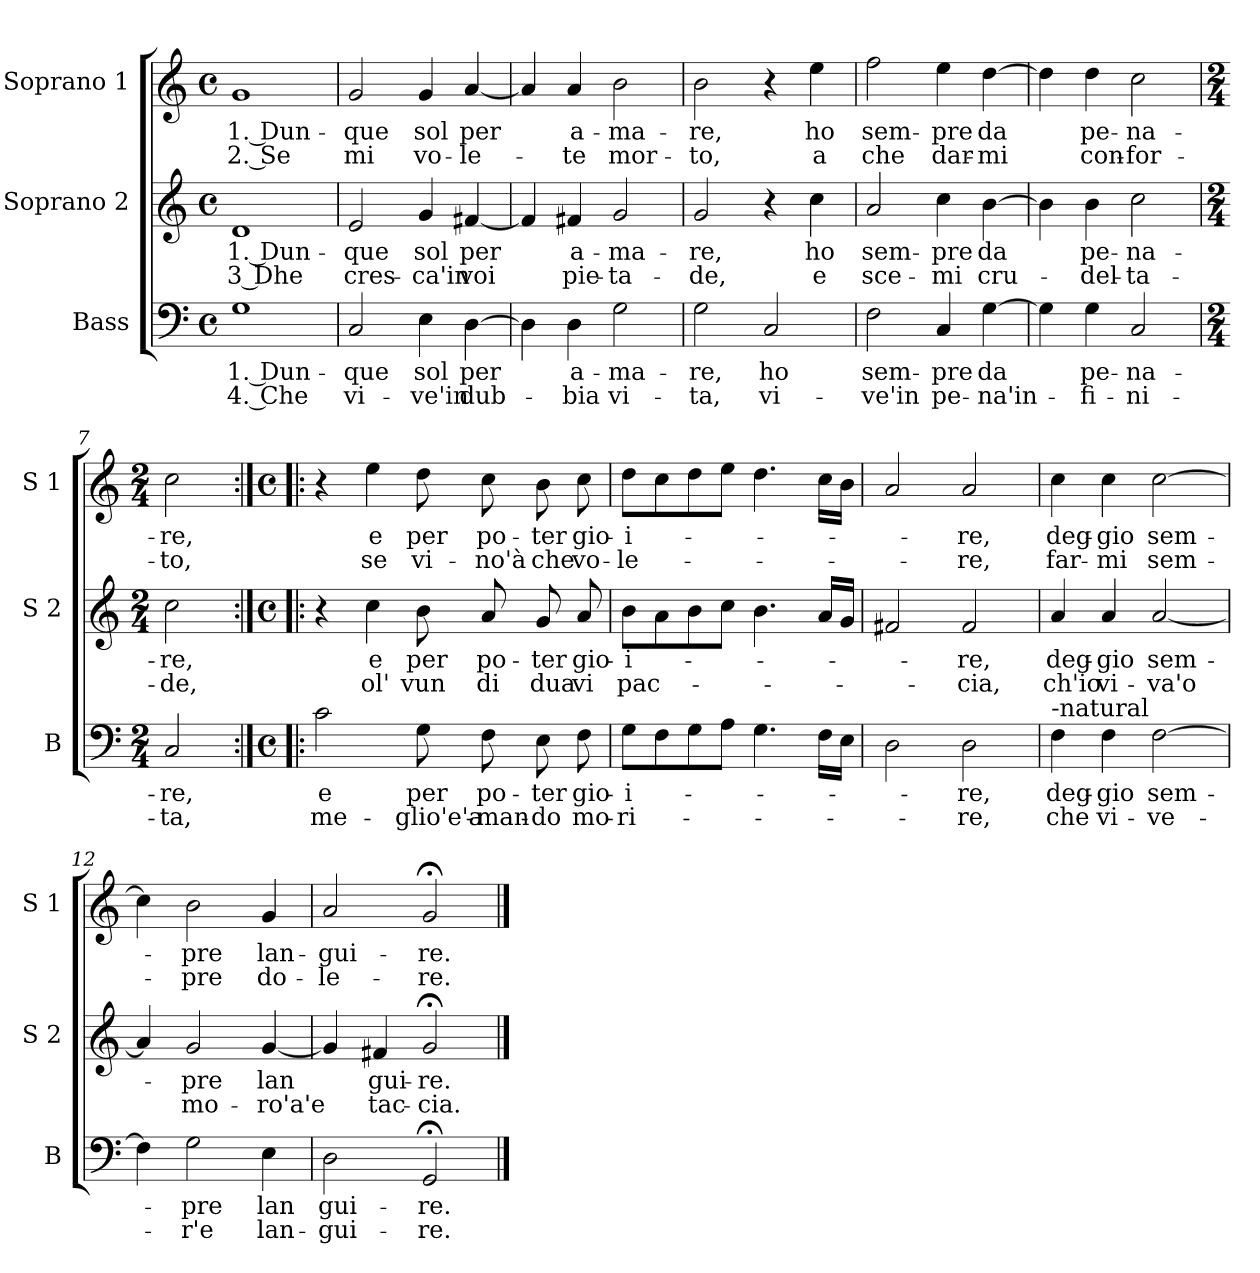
**kern	**text	**text	**kern	**text	**text	**kern	**text	**text
*part3	*part3	*part3	*part2	*part2	*part2	*part1	*part1	*part1
*staff3	*staff3	*staff3	*staff2	*staff2	*staff2	*staff1	*staff1	*staff1
*I"Bass	*	*	*I"Soprano 2	*	*	*I"Soprano 1	*	*
*I'B	*	*	*I'S 2	*	*	*I'S 1	*	*
*clefF4	*	*	*clefG2	*	*	*clefG2	*	*
*k[]	*	*	*k[]	*	*	*k[]	*	*
*C:	*	*	*C:	*	*	*C:	*	*
*M4/4	*	*	*M4/4	*	*	*M4/4	*	*
*met(c)	*	*	*met(c)	*	*	*met(c)	*	*
=1	=1	=1	=1	=1	=1	=1	=1	=1
!	!LO:LY:b	!LO:LY:b	!	!LO:LY:b	!LO:LY:b	!	!LO:LY:b	!LO:LY:b
1G	1. Dun-	4. Che	1d	1. Dun-	3 Dhe	1g	1. Dun-	2. Se
=2	=2	=2	=2	=2	=2	=2	=2	=2
!	!LO:LY:b	!LO:LY:b	!	!LO:LY:b	!LO:LY:b	!	!LO:LY:b	!LO:LY:b
2C/	-que	vi-	2e/	-que	cres-	2g/	-que	mi
!	!LO:LY:b	!LO:LY:b	!	!LO:LY:b	!LO:LY:b	!	!LO:LY:b	!LO:LY:b
4E\	sol	-ve'in	4g/	sol	-ca'in	4g/	sol	vo-
!	!LO:LY:b	!LO:LY:b	!	!LO:LY:b	!LO:LY:b	!	!LO:LY:b	!LO:LY:b
[4D\	per	dub-	[4f#X/	per	voi	[4a/	per	-le-
=3	=3	=3	=3	=3	=3	=3	=3	=3
4D\]	.	.	4f#/]	.	.	4a/]	.	.
!	!LO:LY:b	!LO:LY:b	!	!LO:LY:b	!LO:LY:b	!	!LO:LY:b	!LO:LY:b
4D\	a-	-bia	4f#X/	a-	pie-	4a/	a-	-te
!	!LO:LY:b	!LO:LY:b	!	!LO:LY:b	!LO:LY:b	!	!LO:LY:b	!LO:LY:b
2G\	-ma-	vi-	2g/	-ma-	-ta-	2b\	-ma-	mor-
=4	=4	=4	=4	=4	=4	=4	=4	=4
!	!LO:LY:b	!LO:LY:b	!	!LO:LY:b	!LO:LY:b	!	!LO:LY:b	!LO:LY:b
2G\	-re,	-ta,	2g/	-re,	-de,	2b\	-re,	-to,
!	!LO:LY:b	!LO:LY:b	!	!	!	!	!	!
2C/	ho	vi-	4r	.	.	4r	.	.
!	!	!	!	!LO:LY:b	!LO:LY:b	!	!LO:LY:b	!LO:LY:b
.	.	.	4cc\	ho	e	4ee\	ho	a
=5	=5	=5	=5	=5	=5	=5	=5	=5
!	!LO:LY:b	!LO:LY:b	!	!LO:LY:b	!LO:LY:b	!	!LO:LY:b	!LO:LY:b
2F\	sem-	-ve'in	2a/	sem-	sce-	2ff\	sem-	che
!	!LO:LY:b	!LO:LY:b	!	!LO:LY:b	!LO:LY:b	!	!LO:LY:b	!LO:LY:b
4C/	-pre	pe-	4cc\	-pre	-mi	4ee\	-pre	dar-
!	!LO:LY:b	!LO:LY:b	!	!LO:LY:b	!LO:LY:b	!	!LO:LY:b	!LO:LY:b
[4G\	da	-na'in-	[4b\	da	cru-	[4dd\	da	-mi
!!LO:LB:g=z
=6	=6	=6	=6	=6	=6	=6	=6	=6
4G\]	.	.	4b\]	.	.	4dd\]	.	.
!	!LO:LY:b	!LO:LY:b	!	!LO:LY:b	!LO:LY:b	!	!LO:LY:b	!LO:LY:b
4G\	pe-	-fi-	4b\	pe-	-del-	4dd\	pe-	con-
!	!LO:LY:b	!LO:LY:b	!	!LO:LY:b	!LO:LY:b	!	!LO:LY:b	!LO:LY:b
2C/	-na-	-ni-	2cc\	-na-	-ta-	2cc\	-na-	-for-
=7	=7	=7	=7	=7	=7	=7	=7	=7
*M2/4	*	*	*M2/4	*	*	*M2/4	*	*
!	!LO:LY:b	!LO:LY:b	!	!LO:LY:b	!LO:LY:b	!	!LO:LY:b	!LO:LY:b
2C/	-re,	-ta,	2cc\	-re,	-de,	2cc\	-re,	-to,
=8:|!|:	=8:|!|:	=8:|!|:	=8:|!|:	=8:|!|:	=8:|!|:	=8:|!|:	=8:|!|:	=8:|!|:
*M4/4	*	*	*M4/4	*	*	*M4/4	*	*
*met(c)	*	*	*met(c)	*	*	*met(c)	*	*
!	!LO:LY:b	!LO:LY:b	!	!	!	!	!	!
2c\	e	me-	4r	.	.	4r	.	.
!	!	!	!	!LO:LY:b	!LO:LY:b	!	!LO:LY:b	!LO:LY:b
.	.	.	4cc\	e	ol'	4ee\	e	se
!	!LO:LY:b	!LO:LY:b	!	!LO:LY:b	!LO:LY:b	!	!LO:LY:b	!LO:LY:b
8G\	per	-glio'e'a-	8b\	per	vun	8dd\	per	vi-
!	!LO:LY:b	!LO:LY:b	!	!LO:LY:b	!LO:LY:b	!	!LO:LY:b	!LO:LY:b
8F\	po-	-man-	8a/	po-	di	8cc\	po-	-no'à
!	!LO:LY:b	!LO:LY:b	!	!LO:LY:b	!LO:LY:b	!	!LO:LY:b	!LO:LY:b
8E\	-ter	-do	8g/	-ter	dua	8b\	-ter	che
!	!LO:LY:b	!LO:LY:b	!	!LO:LY:b	!LO:LY:b	!	!LO:LY:b	!LO:LY:b
8F\	gio-	mo-	8a/	gio-	vi	8cc\	gio-	vo-
=9	=9	=9	=9	=9	=9	=9	=9	=9
!	!LO:LY:b	!LO:LY:b	!	!LO:LY:b	!LO:LY:b	!	!LO:LY:b	!LO:LY:b
8G\L	-i-	-ri-	8b\L	-i-	pac-	8dd\L	-i-	-le-
8F\	.	.	8a\	.	.	8cc\	.	.
8G\	.	.	8b\	.	.	8dd\	.	.
8A\J	.	.	8cc\J	.	.	8ee\J	.	.
4.G\	.	.	4.b\	.	.	4.dd\	.	.
16F\LL	.	.	16a/LL	.	.	16cc\LL	.	.
16E\JJ	.	.	16g/JJ	.	.	16b\JJ	.	.
!!LO:LB:g=z
=10	=10	=10	=10	=10	=10	=10	=10	=10
2D\	.	.	2f#X/	.	.	2a/	.	.
!	!LO:LY:b	!LO:LY:b	!	!LO:LY:b	!LO:LY:b	!	!LO:LY:b	!LO:LY:b
2D\	-re,	-re,	2f#/	-re,	-cia,	2a/	-re,	-re,
=11	=11	=11	=11	=11	=11	=11	=11	=11
!LO:TX:a:t=-natural	!	!	!	!	!	!	!	!
!	!LO:LY:b	!LO:LY:b	!	!LO:LY:b	!LO:LY:b	!	!LO:LY:b	!LO:LY:b
4F\	deg-	che	4a/	deg-	ch'io	4cc\	deg-	far-
!	!LO:LY:b	!LO:LY:b	!	!LO:LY:b	!LO:LY:b	!	!LO:LY:b	!LO:LY:b
4F\	-gio	vi-	4a/	-gio	vi-	4cc\	-gio	-mi
!	!LO:LY:b	!LO:LY:b	!	!LO:LY:b	!LO:LY:b	!	!LO:LY:b	!LO:LY:b
[2F\	sem-	-ve-	[2a/	sem-	-va'o	[2cc\	sem-	sem-
=12	=12	=12	=12	=12	=12	=12	=12	=12
4F\]	.	.	4a/]	.	.	4cc\]	.	.
!	!LO:LY:b	!LO:LY:b	!	!LO:LY:b	!LO:LY:b	!	!LO:LY:b	!LO:LY:b
2G\	-pre	-r'e	2g/	-pre	mo-	2b\	-pre	-pre
!	!LO:LY:b	!LO:LY:b	!	!LO:LY:b	!LO:LY:b	!	!LO:LY:b	!LO:LY:b
4E\	lan	lan-	[4g/	lan	-ro'a'e	4g/	lan-	do-
=13	=13	=13	=13	=13	=13	=13	=13	=13
!	!LO:LY:b	!LO:LY:b	!	!	!	!	!LO:LY:b	!LO:LY:b
2D\	gui-	-gui-	4g/]	.	.	2a/	-gui-	-le-
!	!	!	!	!LO:LY:b	!LO:LY:b	!	!	!
.	.	.	4f#X/	gui-	tac-	.	.	.
!	!LO:LY:b	!LO:LY:b	!	!LO:LY:b	!LO:LY:b	!	!LO:LY:b	!LO:LY:b
2GG;</	-re.	-re.	2g;</	-re.	-cia.	2g;</	-re.	-re.
==	==	==	==	==	==	==	==	==
*-	*-	*-	*-	*-	*-	*-	*-	*-
